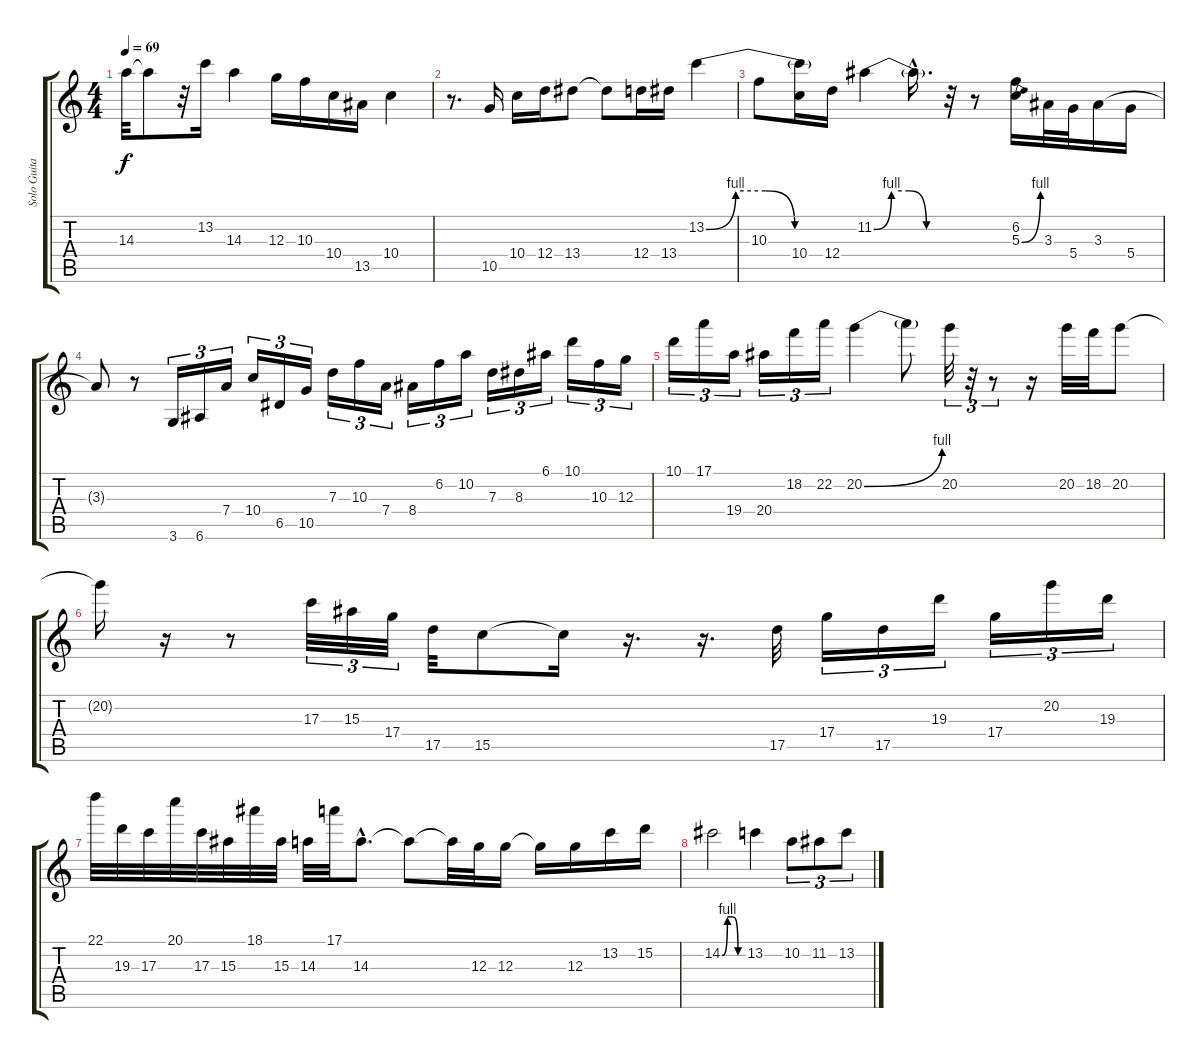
\track ("Solo Guitar" "Solo Guita") {instrument distortionguitar}
\staff {score tabs}
\tuning (E4 B3 G3 D3 A2 E2) {hide}
\ts (4 4)
\tempo 69
\clef g2
\ks c
14.3{t}.32{dy f} 14.3{t}.8 r.32 13.2.16 14.3.4 12.3.16 10.3.16 10.4.16 13.5.16 10.4.4 |
r.8{d} 10.5.16 10.4.16 12.4.16 13.4.8 13.4{t}.8 12.4.16 13.4.16 13.2{be (custom 0 0 15 4 30 4 45 0 60 0)}.4 |
10.3.8 (13.2{t} 10.4).16 12.4.16 11.2{be (custom 0 0 15 4 30 4 45 0 60 0)}.4 11.2{hac t}.16{d} r.32 r.8 (6.2 5.3{be (bend 0 0 60 4)}).16 3.3.32 5.4.32 3.3.16 5.4.16 |
3.3{t}.8 r.8 3.6.16{tu (3 2)} 6.6.16{tu (3 2)} 7.4.16{tu (3 2)} 10.4.16{tu (3 2)} 6.5.16{tu (3 2)} 10.5.16{tu (3 2)} 7.3.16{tu (3 2)} 10.3.16{tu (3 2)} 7.4.16{tu (3 2)} 8.4.16{tu (3 2)} 6.2.16{tu (3 2)} 10.2.16{tu (3 2)} 7.3.16{tu (3 2)} 8.3.16{tu (3 2)} 6.1.16{tu (3 2)} 10.1.16{tu (3 2)} 10.3.16{tu (3 2)} 12.3.16{tu (3 2)} |
10.1.16{tu (3 2)} 17.1.16{tu (3 2)} 19.4.16{tu (3 2)} 20.4.16{tu (3 2)} 18.2.16{tu (3 2)} 22.2.16{tu (3 2)} 20.2{be (bend 0 0 60 4)}.4 20.2{t}.8 20.2.32{tu (3 2)} r.32{tu (3 2)} r.8{tu (3 2)} r.16 20.2.32 18.2.32 20.2.8 |
20.2{t}.16 r.16 r.8 17.3.32{tu (3 2)} 15.3.32{tu (3 2)} 17.4.32{tu (3 2)} 17.5.32 15.5.8 15.5{t}.16 r.16{d} r.16{d} 17.5.32 17.4.16{tu (3 2)} 17.5.16{tu (3 2)} 19.3.16{tu (3 2)} 17.4.16{tu (3 2)} 20.2.16{tu (3 2)} 19.3.16{tu (3 2)} |
22.1.32 19.3.32 17.3.32 20.1.32 17.3.32 15.3.32 18.1.32 15.3.32 14.3.32 17.1.32 14.3{hac}.8{d} 14.3{t}.8 14.3{t}.32 12.3.32 12.3.16 12.3{t}.16 12.3.16 13.2.16 15.2.16 |
14.2{be (custom 0 0 15 4 30 4 45 0 60 0)}.2 13.2.4 10.2.8{tu (3 2)} 11.2.8{tu (3 2)} 13.2.8{tu (3 2)}
